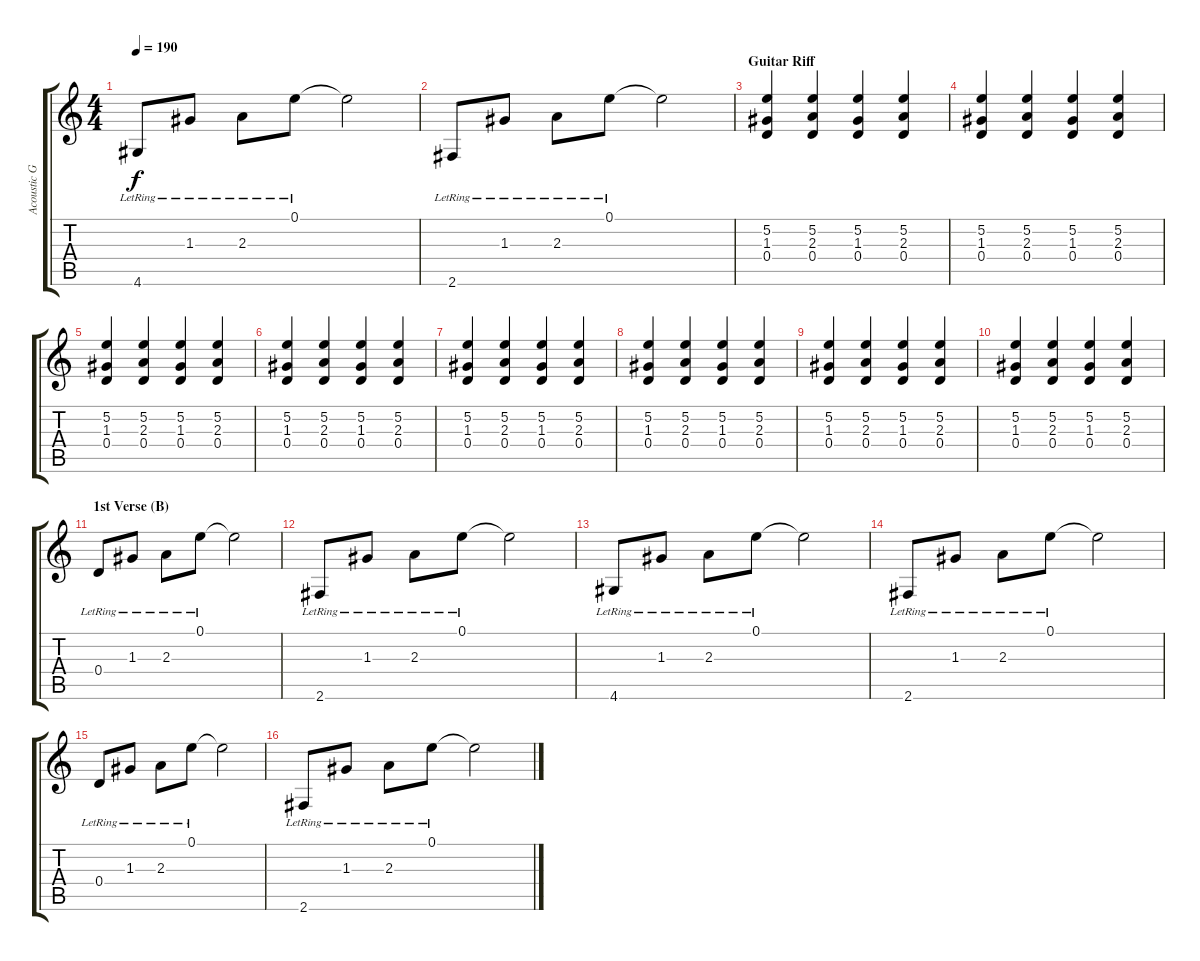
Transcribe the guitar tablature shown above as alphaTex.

\track ("Acoustic Guitar" "Acoustic G") {instrument acousticguitarsteel}
\staff {score tabs}
\tuning (E4 B3 G3 D3 A2 E2) {hide}
\ts (4 4)
\tempo 190
\clef g2
\ks c
4.6{lr}.8{dy f} 1.3{lr}.8 2.3{lr}.8 0.1{lr}.8 0.1{t}.2 |
2.6{lr}.8 1.3{lr}.8 2.3{lr}.8 0.1{lr}.8 0.1{t}.2 |
\section ("" "Guitar Riff")
(5.2 1.3 0.4).4 (5.2 2.3 0.4).4 (5.2 1.3 0.4).4 (5.2 2.3 0.4).4 |
(5.2 1.3 0.4).4 (5.2 2.3 0.4).4 (5.2 1.3 0.4).4 (5.2 2.3 0.4).4 |
(5.2 1.3 0.4).4 (5.2 2.3 0.4).4 (5.2 1.3 0.4).4 (5.2 2.3 0.4).4 |
(5.2 1.3 0.4).4 (5.2 2.3 0.4).4 (5.2 1.3 0.4).4 (5.2 2.3 0.4).4 |
(5.2 1.3 0.4).4 (5.2 2.3 0.4).4 (5.2 1.3 0.4).4 (5.2 2.3 0.4).4 |
(5.2 1.3 0.4).4 (5.2 2.3 0.4).4 (5.2 1.3 0.4).4 (5.2 2.3 0.4).4 |
(5.2 1.3 0.4).4 (5.2 2.3 0.4).4 (5.2 1.3 0.4).4 (5.2 2.3 0.4).4 |
(5.2 1.3 0.4).4 (5.2 2.3 0.4).4 (5.2 1.3 0.4).4 (5.2 2.3 0.4).4 |
\section ("" "1st Verse (B)")
0.4{lr}.8 1.3{lr}.8 2.3{lr}.8 0.1{lr}.8 0.1{t}.2 |
2.6{lr}.8 1.3{lr}.8 2.3{lr}.8 0.1{lr}.8 0.1{t}.2 |
4.6{lr}.8 1.3{lr}.8 2.3{lr}.8 0.1{lr}.8 0.1{t}.2 |
2.6{lr}.8 1.3{lr}.8 2.3{lr}.8 0.1{lr}.8 0.1{t}.2 |
0.4{lr}.8 1.3{lr}.8 2.3{lr}.8 0.1{lr}.8 0.1{t}.2 |
2.6{lr}.8 1.3{lr}.8 2.3{lr}.8 0.1{lr}.8 0.1{t}.2
